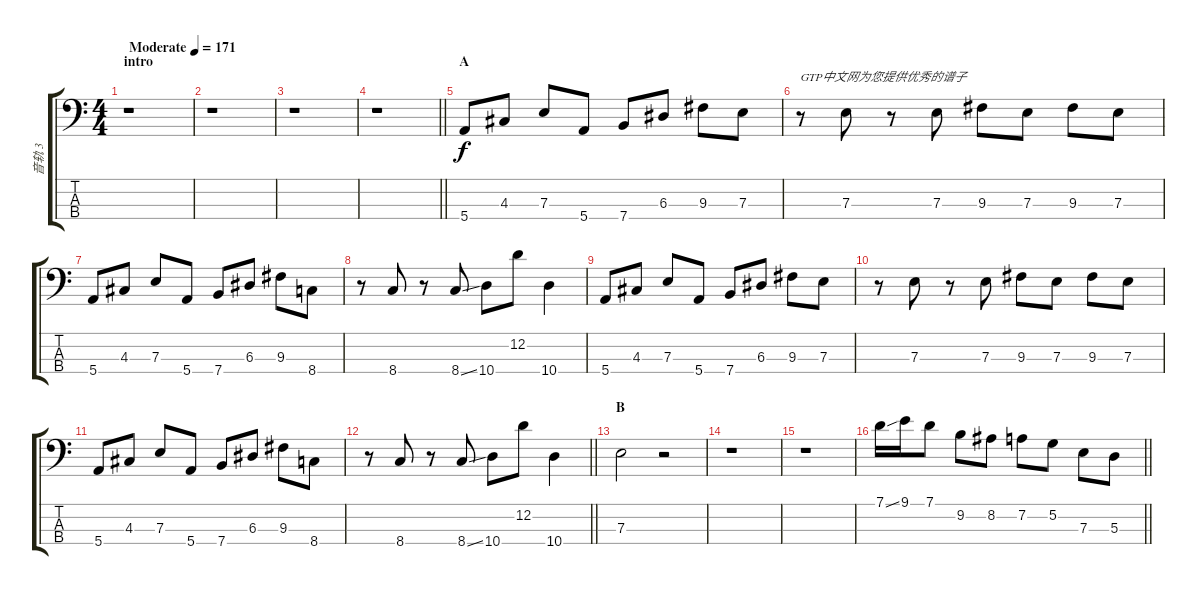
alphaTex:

\track ("音轨 3" "音轨 3") {instrument electricbassfinger}
\staff {score tabs}
\tuning (G2 D2 A1 E1) {hide}
\ts (4 4)
\section ("" "intro")
\tempo (171 "Moderate")
\clef f4
\ks c
r.1{dy f instrument electricbassfinger} |
r.1 |
r.1 |
\barLineRight lightlight
r.1 |
\section ("" "A")
5.4.8 4.3.8 7.3.8 5.4.8 7.4.8 6.3.8 9.3.8 7.3.8 |
r.8{txt "GTP中文网为您提供优秀的谱子"} 7.3.8 r.8 7.3.8 9.3.8 7.3.8 9.3.8 7.3.8 |
5.4.8 4.3.8 7.3.8 5.4.8 7.4.8 6.3.8 9.3.8 8.4.8 |
r.8 8.4.8 r.8 8.4{ss}.8 10.4.8 12.2.8 10.4.4 |
5.4.8 4.3.8 7.3.8 5.4.8 7.4.8 6.3.8 9.3.8 7.3.8 |
r.8 7.3.8 r.8 7.3.8 9.3.8 7.3.8 9.3.8 7.3.8 |
5.4.8 4.3.8 7.3.8 5.4.8 7.4.8 6.3.8 9.3.8 8.4.8 |
\barLineRight lightlight
r.8 8.4.8 r.8 8.4{ss}.8 10.4.8 12.2.8 10.4.4 |
\section ("" "B")
7.3.2 r.2 |
r.1 |
r.1 |
\barLineRight lightlight
7.1{ss}.16 9.1.16 7.1.8 9.2.8 8.2.8 7.2.8 5.2.8 7.3.8 5.3.8
